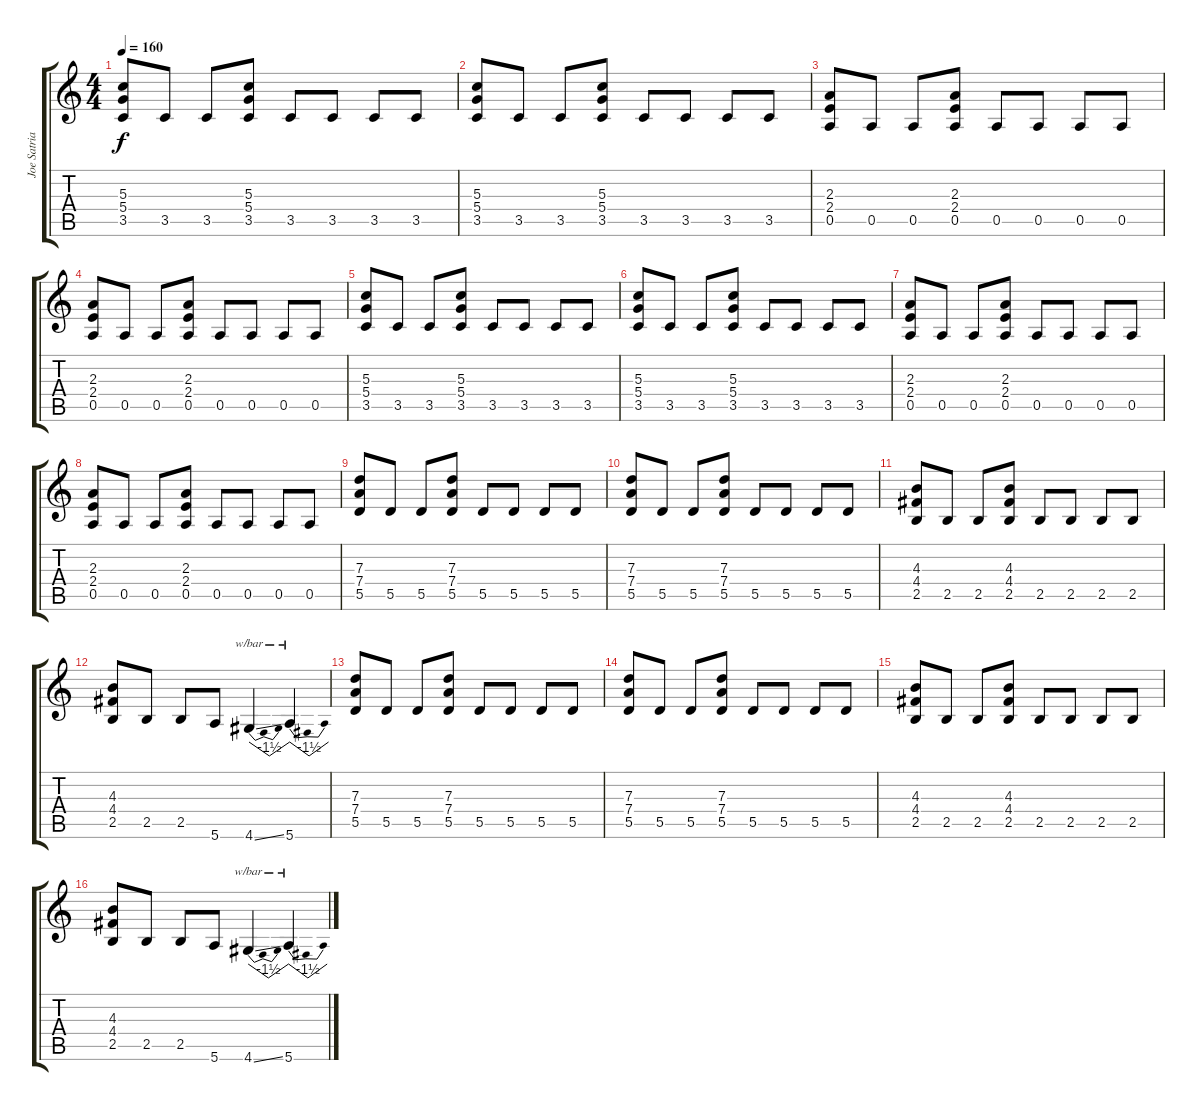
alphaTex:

\track ("Joe Satriani overdubs" "Joe Satria") {instrument distortionguitar}
\staff {score tabs}
\tuning (E4 B3 G3 D3 A2 E2) {hide}
\ts (4 4)
\tempo 160
\clef g2
\ks c
(5.3 5.4 3.5).8{dy f} 3.5.8 3.5.8 (5.3 5.4 3.5).8 3.5.8 3.5.8 3.5.8 3.5.8 |
(5.3 5.4 3.5).8 3.5.8 3.5.8 (5.3 5.4 3.5).8 3.5.8 3.5.8 3.5.8 3.5.8 |
(2.3 2.4 0.5).8 0.5.8 0.5.8 (2.3 2.4 0.5).8 0.5.8 0.5.8 0.5.8 0.5.8 |
(2.3 2.4 0.5).8 0.5.8 0.5.8 (2.3 2.4 0.5).8 0.5.8 0.5.8 0.5.8 0.5.8 |
(5.3 5.4 3.5).8 3.5.8 3.5.8 (5.3 5.4 3.5).8 3.5.8 3.5.8 3.5.8 3.5.8 |
(5.3 5.4 3.5).8 3.5.8 3.5.8 (5.3 5.4 3.5).8 3.5.8 3.5.8 3.5.8 3.5.8 |
(2.3 2.4 0.5).8 0.5.8 0.5.8 (2.3 2.4 0.5).8 0.5.8 0.5.8 0.5.8 0.5.8 |
(2.3 2.4 0.5).8 0.5.8 0.5.8 (2.3 2.4 0.5).8 0.5.8 0.5.8 0.5.8 0.5.8 |
(7.3 7.4 5.5).8 5.5.8 5.5.8 (7.3 7.4 5.5).8 5.5.8 5.5.8 5.5.8 5.5.8 |
(7.3 7.4 5.5).8 5.5.8 5.5.8 (7.3 7.4 5.5).8 5.5.8 5.5.8 5.5.8 5.5.8 |
(4.3 4.4 2.5).8 2.5.8 2.5.8 (4.3 4.4 2.5).8 2.5.8 2.5.8 2.5.8 2.5.8 |
(4.3 4.4 2.5).8 2.5.8 2.5.8 5.6.8 4.6{ss}.4{tbe (dip default 0 0 30 -6 60 0)} 5.6.4{tbe (dip default 0 0 30 -6 60 0)} |
(7.3 7.4 5.5).8 5.5.8 5.5.8 (7.3 7.4 5.5).8 5.5.8 5.5.8 5.5.8 5.5.8 |
(7.3 7.4 5.5).8 5.5.8 5.5.8 (7.3 7.4 5.5).8 5.5.8 5.5.8 5.5.8 5.5.8 |
(4.3 4.4 2.5).8 2.5.8 2.5.8 (4.3 4.4 2.5).8 2.5.8 2.5.8 2.5.8 2.5.8 |
(4.3 4.4 2.5).8 2.5.8 2.5.8 5.6.8 4.6{ss}.4{tbe (dip default 0 0 30 -6 60 0)} 5.6.4{tbe (dip default 0 0 30 -6 60 0)}
